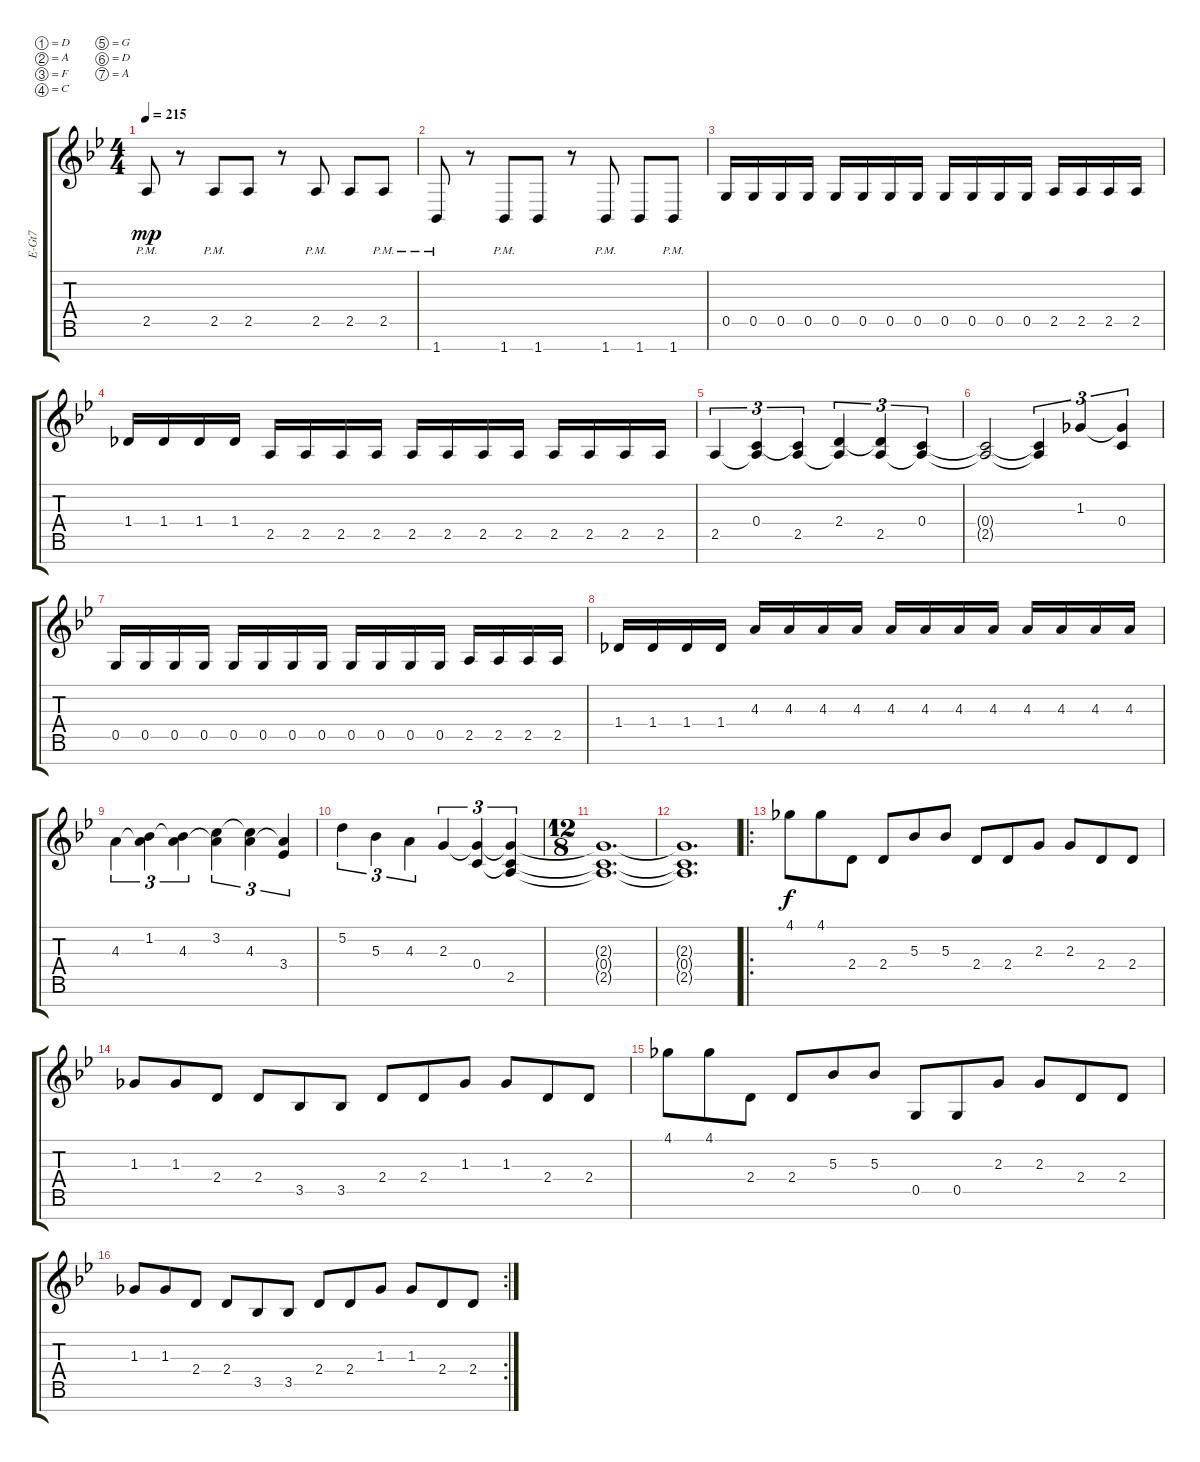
\defaultSystemsLayout 4
\bracketExtendMode groupsimilarinstruments
\otherSystemsTrackNameOrientation horizontal
\track ("Electric Guitar" "E-Gt7") {instrument distortionguitar}
\staff {score tabs}
\tuning (D4 A3 F3 C3 G2 D2 A1)
\ts (4 4)
\tempo 215
\clef g2
\ks bb
2.5{pm acc forcenatural}.8{dy mp beam Up} r.8{beam Up} 2.5{pm acc forcenatural}.8{beam Up} 2.5{acc forcenatural}.8{beam Up} r.8{beam Up} 2.5{pm acc forcenatural}.8{beam Up} 2.5{acc forcenatural}.8{beam Up} 2.5{pm acc forcenatural}.8{beam Up} |
1.7{pm acc forcenatural}.8{beam Up} r.8{beam Up} 1.7{pm acc forcenatural}.8{beam Up} 1.7{acc forcenatural}.8{beam Up} r.8{beam Up} 1.7{pm acc forcenatural}.8{beam Up} 1.7{acc forcenatural}.8{beam Up} 1.7{pm acc forcenatural}.8{beam Up} |
0.5{acc forcenatural}.16{beam Up} 0.5{acc forcenatural}.16{beam Up} 0.5{acc forcenatural}.16{beam Up} 0.5{acc forcenatural}.16{beam Up} 0.5{acc forcenatural}.16{beam Up} 0.5{acc forcenatural}.16{beam Up} 0.5{acc forcenatural}.16{beam Up} 0.5{acc forcenatural}.16{beam Up} 0.5{acc forcenatural}.16{beam Up} 0.5{acc forcenatural}.16{beam Up} 0.5{acc forcenatural}.16{beam Up} 0.5{acc forcenatural}.16{beam Up} 2.5{acc forcenatural}.16{beam Up} 2.5{acc forcenatural}.16{beam Up} 2.5{acc forcenatural}.16{beam Up} 2.5{acc forcenatural}.16{beam Up} |
1.4{acc b}.16{beam Up} 1.4{acc b}.16{beam Up} 1.4{acc b}.16{beam Up} 1.4{acc b}.16{beam Up} 2.5{acc forcenatural}.16{beam Up} 2.5{acc forcenatural}.16{beam Up} 2.5{acc forcenatural}.16{beam Up} 2.5{acc forcenatural}.16{beam Up} 2.5{acc forcenatural}.16{beam Up} 2.5{acc forcenatural}.16{beam Up} 2.5{acc forcenatural}.16{beam Up} 2.5{acc forcenatural}.16{beam Up} 2.5{acc forcenatural}.16{beam Up} 2.5{acc forcenatural}.16{beam Up} 2.5{acc forcenatural}.16{beam Up} 2.5{acc forcenatural}.16{beam Up} |
2.5{acc forcenatural}.4{tu (3 2) beam Up} (0.4{acc forcenatural} 2.5{t acc forcenatural}).4{tu (3 2) beam Up} (2.5{acc forcenatural} 0.4{t acc forcenatural}).4{tu (3 2) beam Up} (2.4{acc forcenatural} 2.5{t acc forcenatural}).4{tu (3 2) beam Up} (2.5{acc forcenatural} 2.4{t acc forcenatural}).4{tu (3 2) beam Up} (0.4{acc forcenatural} 2.5{t acc forcenatural}).4{tu (3 2) beam Up} |
(0.4{t acc forcenatural} 2.5{t acc forcenatural}).2{beam Up} (2.5{t acc forcenatural} 0.4{t acc forcenatural}).4{tu (3 2) beam Up} 1.3{acc b}.4{tu (3 2) beam Up} (0.4{acc forcenatural} 1.3{t acc b}).4{tu (3 2) beam Up} |
0.5{acc forcenatural}.16{beam Up} 0.5{acc forcenatural}.16{beam Up} 0.5{acc forcenatural}.16{beam Up} 0.5{acc forcenatural}.16{beam Up} 0.5{acc forcenatural}.16{beam Up} 0.5{acc forcenatural}.16{beam Up} 0.5{acc forcenatural}.16{beam Up} 0.5{acc forcenatural}.16{beam Up} 0.5{acc forcenatural}.16{beam Up} 0.5{acc forcenatural}.16{beam Up} 0.5{acc forcenatural}.16{beam Up} 0.5{acc forcenatural}.16{beam Up} 2.5{acc forcenatural}.16{beam Up} 2.5{acc forcenatural}.16{beam Up} 2.5{acc forcenatural}.16{beam Up} 2.5{acc forcenatural}.16{beam Up} |
1.4{acc b}.16{beam Up} 1.4{acc b}.16{beam Up} 1.4{acc b}.16{beam Up} 1.4{acc b}.16{beam Up} 4.3{acc forcenatural}.16{beam Up} 4.3{acc forcenatural}.16{beam Up} 4.3{acc forcenatural}.16{beam Up} 4.3{acc forcenatural}.16{beam Up} 4.3{acc forcenatural}.16{beam Up} 4.3{acc forcenatural}.16{beam Up} 4.3{acc forcenatural}.16{beam Up} 4.3{acc forcenatural}.16{beam Up} 4.3{acc forcenatural}.16{beam Up} 4.3{acc forcenatural}.16{beam Up} 4.3{acc forcenatural}.16{beam Up} 4.3{acc forcenatural}.16{beam Up} |
4.3{acc forcenatural}.4{tu (3 2) beam Down} (1.2{acc forcenatural} 4.3{t acc forcenatural}).4{tu (3 2) beam Down} (4.3{acc forcenatural} 1.2{t acc forcenatural}).4{tu (3 2) beam Down} (3.2{acc forcenatural} 4.3{t acc forcenatural}).4{tu (3 2) beam Down} (4.3{acc forcenatural} 3.2{t acc forcenatural}).4{tu (3 2) beam Down} (3.4{acc forcenatural} 4.3{t acc forcenatural}).4{tu (3 2) beam Up} |
5.2{acc forcenatural}.4{tu (3 2) beam Down} 5.3{acc forcenatural}.4{tu (3 2) beam Down} 4.3{acc forcenatural}.4{tu (3 2) beam Down} 2.3{acc forcenatural}.4{tu (3 2) beam Up} (0.4{acc forcenatural} 2.3{t acc forcenatural}).4{tu (3 2) beam Up} (2.5{acc forcenatural} 0.4{t acc forcenatural} 2.3{t acc forcenatural}).4{tu (3 2) beam Up} |
\ts (12 8)
(2.3{t acc forcenatural} 0.4{t acc forcenatural} 2.5{t acc forcenatural}).1{d beam Up} |
(2.5{t acc forcenatural} 0.4{t acc forcenatural} 2.3{t acc forcenatural}).1{d beam Up} |
\ro
4.1{acc b}.8{dy f beam Down} 4.1{acc b}.8{beam Down} 2.4{acc forcenatural}.8{beam Down} 2.4{acc forcenatural}.8{beam Up} 5.3{acc forcenatural}.8{beam Up} 5.3{acc forcenatural}.8{beam Up} 2.4{acc forcenatural}.8{beam Up} 2.4{acc forcenatural}.8{beam Up} 2.3{acc forcenatural}.8{beam Up} 2.3{acc forcenatural}.8{beam Up} 2.4{acc forcenatural}.8{beam Up} 2.4{acc forcenatural}.8{beam Up} |
1.3{acc b}.8{beam Up} 1.3{acc b}.8{beam Up} 2.4{acc forcenatural}.8{beam Up} 2.4{acc forcenatural}.8{beam Up} 3.5{acc forcenatural}.8{beam Up} 3.5{acc forcenatural}.8{beam Up} 2.4{acc forcenatural}.8{beam Up} 2.4{acc forcenatural}.8{beam Up} 1.3{acc b}.8{beam Up} 1.3{acc b}.8{beam Up} 2.4{acc forcenatural}.8{beam Up} 2.4{acc forcenatural}.8{beam Up} |
4.1{acc b}.8{beam Down} 4.1{acc b}.8{beam Down} 2.4{acc forcenatural}.8{beam Down} 2.4{acc forcenatural}.8{beam Up} 5.3{acc forcenatural}.8{beam Up} 5.3{acc forcenatural}.8{beam Up} 0.5{acc forcenatural}.8{beam Up} 0.5{acc forcenatural}.8{beam Up} 2.3{acc forcenatural}.8{beam Up} 2.3{acc forcenatural}.8{beam Up} 2.4{acc forcenatural}.8{beam Up} 2.4{acc forcenatural}.8{beam Up} |
\rc 2
1.3{acc b}.8{beam Up} 1.3{acc b}.8{beam Up} 2.4{acc forcenatural}.8{beam Up} 2.4{acc forcenatural}.8{beam Up} 3.5{acc forcenatural}.8{beam Up} 3.5{acc forcenatural}.8{beam Up} 2.4{acc forcenatural}.8{beam Up} 2.4{acc forcenatural}.8{beam Up} 1.3{acc b}.8{beam Up} 1.3{acc b}.8{beam Up} 2.4{acc forcenatural}.8{beam Up} 2.4{acc forcenatural}.8{beam Up}
